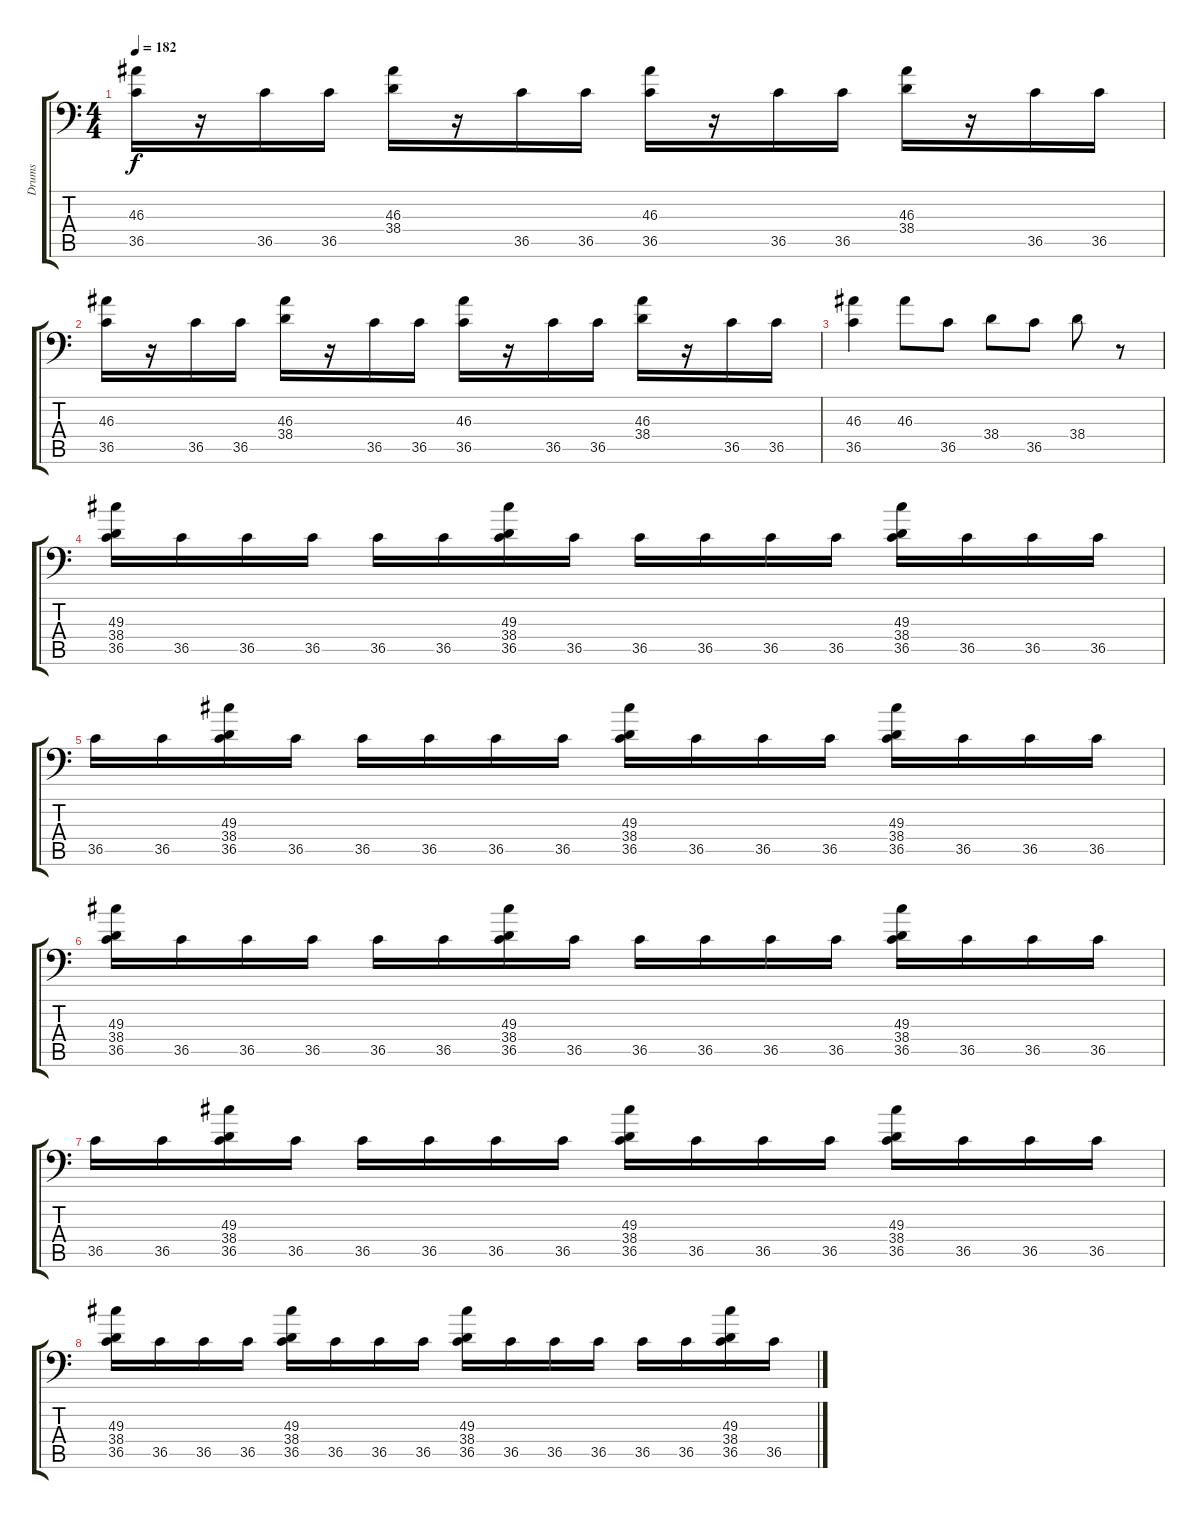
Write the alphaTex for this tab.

\track ("Drums" "Drums") {instrument acousticgrandpiano}
\staff {score tabs}
\tuning (C-1 C-1 C-1 C-1 C-1 C-1) {hide}
\ts (4 4)
\tempo 182
\clef f4
\ks c
(46.3 36.5).16{dy f} r.16 36.5.16 36.5.16 (46.3 38.4).16 r.16 36.5.16 36.5.16 (46.3 36.5).16 r.16 36.5.16 36.5.16 (46.3 38.4).16 r.16 36.5.16 36.5.16 |
(46.3 36.5).16 r.16 36.5.16 36.5.16 (46.3 38.4).16 r.16 36.5.16 36.5.16 (46.3 36.5).16 r.16 36.5.16 36.5.16 (46.3 38.4).16 r.16 36.5.16 36.5.16 |
(46.3 36.5).4 46.3.8 36.5.8 38.4.8 36.5.8 38.4.8 r.8 |
(49.3 38.4 36.5).16 36.5.16 36.5.16 36.5.16 36.5.16 36.5.16 (49.3 38.4 36.5).16 36.5.16 36.5.16 36.5.16 36.5.16 36.5.16 (49.3 38.4 36.5).16 36.5.16 36.5.16 36.5.16 |
36.5.16 36.5.16 (49.3 38.4 36.5).16 36.5.16 36.5.16 36.5.16 36.5.16 36.5.16 (49.3 38.4 36.5).16 36.5.16 36.5.16 36.5.16 (49.3 38.4 36.5).16 36.5.16 36.5.16 36.5.16 |
(49.3 38.4 36.5).16 36.5.16 36.5.16 36.5.16 36.5.16 36.5.16 (49.3 38.4 36.5).16 36.5.16 36.5.16 36.5.16 36.5.16 36.5.16 (49.3 38.4 36.5).16 36.5.16 36.5.16 36.5.16 |
36.5.16 36.5.16 (49.3 38.4 36.5).16 36.5.16 36.5.16 36.5.16 36.5.16 36.5.16 (49.3 38.4 36.5).16 36.5.16 36.5.16 36.5.16 (49.3 38.4 36.5).16 36.5.16 36.5.16 36.5.16 |
(49.3 38.4 36.5).16 36.5.16 36.5.16 36.5.16 (49.3 38.4 36.5).16 36.5.16 36.5.16 36.5.16 (49.3 38.4 36.5).16 36.5.16 36.5.16 36.5.16 36.5.16 36.5.16 (49.3 38.4 36.5).16 36.5.16
